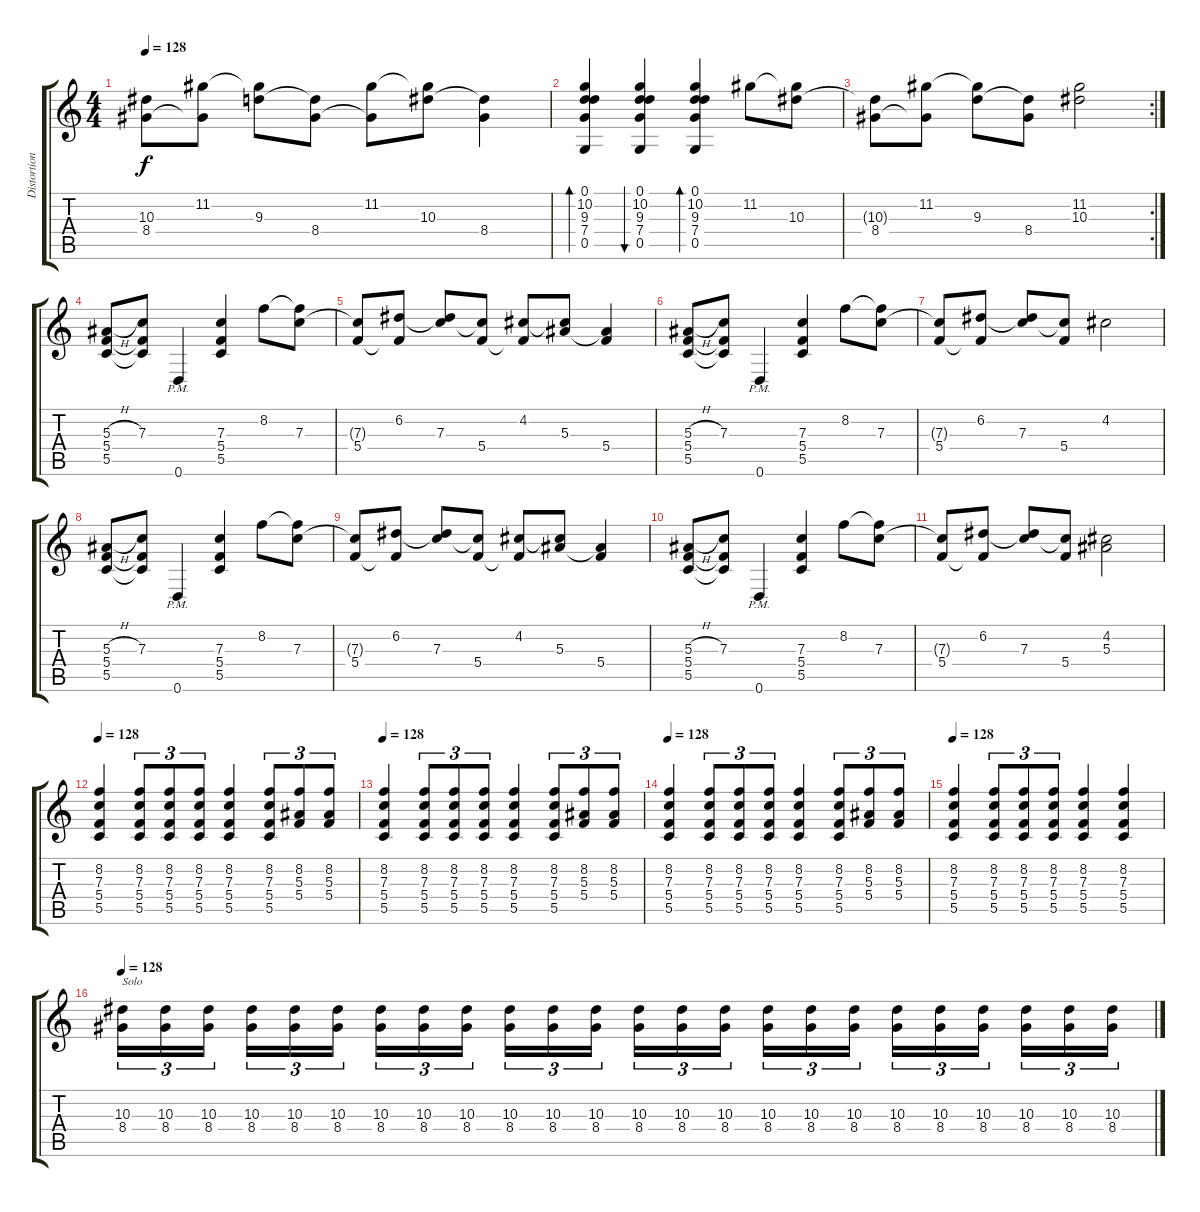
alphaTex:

\track ("Distortion Guitar 2" "Distortion") {instrument distortionguitar}
\staff {score tabs}
\tuning (D4 A3 F3 C3 G2 D2) {hide}
\ts (4 4)
\tempo 128
\clef g2
\ks c
(10.3{t} 8.4).8{dy f} (11.2 8.4{t}).8 (11.2{t} 9.3).8 (9.3{t} 8.4).8 (11.2 8.4{t}).8 (11.2{t} 10.3).8 (10.3{t} 8.4).4 |
(0.1 10.2 9.3 7.4 0.5).4{bd 120} (0.1 10.2 9.3 7.4 0.5).4{bu 120} (0.1 10.2 9.3 7.4 0.5).4{bd 120} 11.2.8 (11.2{t} 10.3).8 |
\rc 2
(10.3{t} 8.4).8 (11.2 8.4{t}).8 (11.2{t} 9.3).8 (9.3{t} 8.4).8 (11.2 10.3).2 |
(5.3{h} 5.4 5.5).8 (7.3 5.4{t} 5.5{t}).8 0.6{pm}.4 (7.3 5.4 5.5).4 8.2.8 (8.2{t} 7.3).8 |
(7.3{t} 5.4).8 (6.2 5.4{t}).8 (6.2{t} 7.3).8 (7.3{t} 5.4).8 (4.2 5.4{t}).8 (4.2{t} 5.3).8 (5.3{t} 5.4).4 |
(5.3{h} 5.4 5.5).8 (7.3 5.4{t} 5.5{t}).8 0.6{pm}.4 (7.3 5.4 5.5).4 8.2.8 (8.2{t} 7.3).8 |
(7.3{t} 5.4).8 (6.2 5.4{t}).8 (6.2{t} 7.3).8 (7.3{t} 5.4).8 4.2.2 |
(5.3{h} 5.4 5.5).8 (7.3 5.4{t} 5.5{t}).8 0.6{pm}.4 (7.3 5.4 5.5).4 8.2.8 (8.2{t} 7.3).8 |
(7.3{t} 5.4).8 (6.2 5.4{t}).8 (6.2{t} 7.3).8 (7.3{t} 5.4).8 (4.2 5.4{t}).8 (4.2{t} 5.3).8 (5.3{t} 5.4).4 |
(5.3{h} 5.4 5.5).8 (7.3 5.4{t} 5.5{t}).8 0.6{pm}.4 (7.3 5.4 5.5).4 8.2.8 (8.2{t} 7.3).8 |
(7.3{t} 5.4).8 (6.2 5.4{t}).8 (6.2{t} 7.3).8 (7.3{t} 5.4).8 (4.2 5.3).2 |
\tempo 128
(8.2 7.3 5.4 5.5).4 (8.2 7.3 5.4 5.5).8{tu (3 2)} (8.2 7.3 5.4 5.5).8{tu (3 2)} (8.2 7.3 5.4 5.5).8{tu (3 2)} (8.2 7.3 5.4 5.5).4 (8.2 7.3 5.4 5.5).8{tu (3 2)} (8.2 5.3 5.4).8{tu (3 2)} (8.2 5.3 5.4).8{tu (3 2)} |
\tempo 128
(8.2 7.3 5.4 5.5).4 (8.2 7.3 5.4 5.5).8{tu (3 2)} (8.2 7.3 5.4 5.5).8{tu (3 2)} (8.2 7.3 5.4 5.5).8{tu (3 2)} (8.2 7.3 5.4 5.5).4 (8.2 7.3 5.4 5.5).8{tu (3 2)} (8.2 5.3 5.4).8{tu (3 2)} (8.2 5.3 5.4).8{tu (3 2)} |
\tempo 128
(8.2 7.3 5.4 5.5).4 (8.2 7.3 5.4 5.5).8{tu (3 2)} (8.2 7.3 5.4 5.5).8{tu (3 2)} (8.2 7.3 5.4 5.5).8{tu (3 2)} (8.2 7.3 5.4 5.5).4 (8.2 7.3 5.4 5.5).8{tu (3 2)} (8.2 5.3 5.4).8{tu (3 2)} (8.2 5.3 5.4).8{tu (3 2)} |
\tempo 128
(8.2 7.3 5.4 5.5).4 (8.2 7.3 5.4 5.5).8{tu (3 2)} (8.2 7.3 5.4 5.5).8{tu (3 2)} (8.2 7.3 5.4 5.5).8{tu (3 2)} (8.2 7.3 5.4 5.5).4 (8.2 7.3 5.4 5.5).4 |
\tempo 128
(10.3 8.4).16{tu (3 2) txt "Solo"} (10.3 8.4).16{tu (3 2)} (10.3 8.4).16{tu (3 2)} (10.3 8.4).16{tu (3 2)} (10.3 8.4).16{tu (3 2)} (10.3 8.4).16{tu (3 2)} (10.3 8.4).16{tu (3 2)} (10.3 8.4).16{tu (3 2)} (10.3 8.4).16{tu (3 2)} (10.3 8.4).16{tu (3 2)} (10.3 8.4).16{tu (3 2)} (10.3 8.4).16{tu (3 2)} (10.3 8.4).16{tu (3 2)} (10.3 8.4).16{tu (3 2)} (10.3 8.4).16{tu (3 2)} (10.3 8.4).16{tu (3 2)} (10.3 8.4).16{tu (3 2)} (10.3 8.4).16{tu (3 2)} (10.3 8.4).16{tu (3 2)} (10.3 8.4).16{tu (3 2)} (10.3 8.4).16{tu (3 2)} (10.3 8.4).16{tu (3 2)} (10.3 8.4).16{tu (3 2)} (10.3 8.4).16{tu (3 2)}
